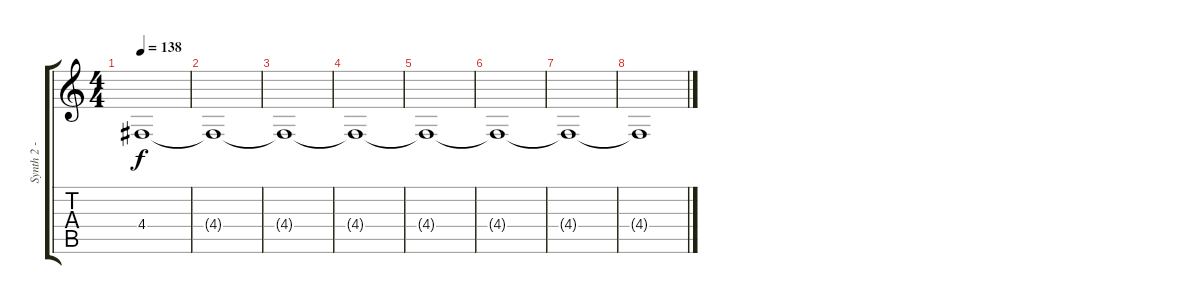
\track ("Synth 2 - strings chords" "Synth 2 - ") {instrument synthstrings1}
\staff {score tabs}
\tuning (E4 B3 G3 D3 A2 E2) {hide}
\ts (4 4)
\tempo 138
\clef g2
\ks c
4.4{t}.1{dy f} |
4.4{t}.1 |
4.4{t}.1 |
4.4{t}.1 |
4.4{t}.1 |
4.4{t}.1{volume 0} |
4.4{t}.1 |
4.4{t}.1
